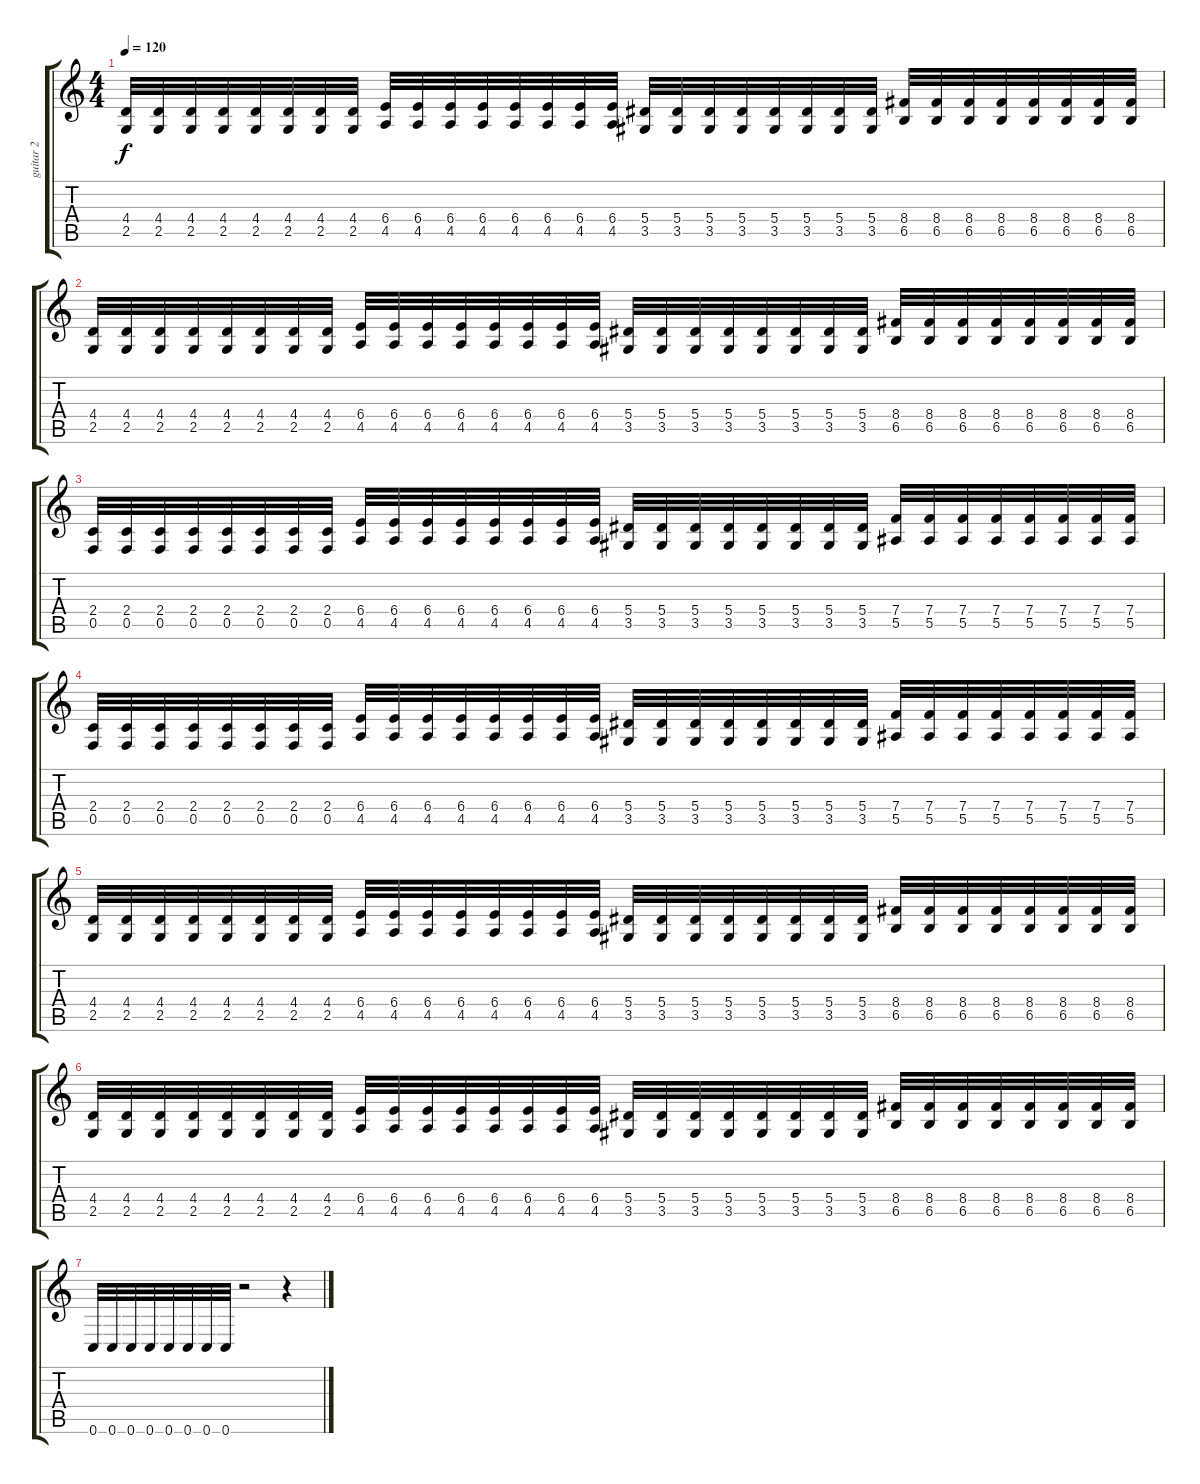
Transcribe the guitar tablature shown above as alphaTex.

\track ("guitar 2" "guitar 2") {instrument distortionguitar}
\staff {score tabs}
\tuning (C4 G3 Eb3 Bb2 F2 C2) {hide}
\ts (4 4)
\tempo 120
\clef g2
\ks c
(4.4 2.5).32{dy f} (4.4 2.5).32 (4.4 2.5).32 (4.4 2.5).32 (4.4 2.5).32 (4.4 2.5).32 (4.4 2.5).32 (4.4 2.5).32 (6.4 4.5).32 (6.4 4.5).32 (6.4 4.5).32 (6.4 4.5).32 (6.4 4.5).32 (6.4 4.5).32 (6.4 4.5).32 (6.4 4.5).32 (5.4 3.5).32 (5.4 3.5).32 (5.4 3.5).32 (5.4 3.5).32 (5.4 3.5).32 (5.4 3.5).32 (5.4 3.5).32 (5.4 3.5).32 (8.4 6.5).32 (8.4 6.5).32 (8.4 6.5).32 (8.4 6.5).32 (8.4 6.5).32 (8.4 6.5).32 (8.4 6.5).32 (8.4 6.5).32 |
(4.4 2.5).32 (4.4 2.5).32 (4.4 2.5).32 (4.4 2.5).32 (4.4 2.5).32 (4.4 2.5).32 (4.4 2.5).32 (4.4 2.5).32 (6.4 4.5).32 (6.4 4.5).32 (6.4 4.5).32 (6.4 4.5).32 (6.4 4.5).32 (6.4 4.5).32 (6.4 4.5).32 (6.4 4.5).32 (5.4 3.5).32 (5.4 3.5).32 (5.4 3.5).32 (5.4 3.5).32 (5.4 3.5).32 (5.4 3.5).32 (5.4 3.5).32 (5.4 3.5).32 (8.4 6.5).32 (8.4 6.5).32 (8.4 6.5).32 (8.4 6.5).32 (8.4 6.5).32 (8.4 6.5).32 (8.4 6.5).32 (8.4 6.5).32 |
(2.4 0.5).32 (2.4 0.5).32 (2.4 0.5).32 (2.4 0.5).32 (2.4 0.5).32 (2.4 0.5).32 (2.4 0.5).32 (2.4 0.5).32 (6.4 4.5).32 (6.4 4.5).32 (6.4 4.5).32 (6.4 4.5).32 (6.4 4.5).32 (6.4 4.5).32 (6.4 4.5).32 (6.4 4.5).32 (5.4 3.5).32 (5.4 3.5).32 (5.4 3.5).32 (5.4 3.5).32 (5.4 3.5).32 (5.4 3.5).32 (5.4 3.5).32 (5.4 3.5).32 (7.4 5.5).32 (7.4 5.5).32 (7.4 5.5).32 (7.4 5.5).32 (7.4 5.5).32 (7.4 5.5).32 (7.4 5.5).32 (7.4 5.5).32 |
(2.4 0.5).32 (2.4 0.5).32 (2.4 0.5).32 (2.4 0.5).32 (2.4 0.5).32 (2.4 0.5).32 (2.4 0.5).32 (2.4 0.5).32 (6.4 4.5).32 (6.4 4.5).32 (6.4 4.5).32 (6.4 4.5).32 (6.4 4.5).32 (6.4 4.5).32 (6.4 4.5).32 (6.4 4.5).32 (5.4 3.5).32 (5.4 3.5).32 (5.4 3.5).32 (5.4 3.5).32 (5.4 3.5).32 (5.4 3.5).32 (5.4 3.5).32 (5.4 3.5).32 (7.4 5.5).32 (7.4 5.5).32 (7.4 5.5).32 (7.4 5.5).32 (7.4 5.5).32 (7.4 5.5).32 (7.4 5.5).32 (7.4 5.5).32 |
(4.4 2.5).32 (4.4 2.5).32 (4.4 2.5).32 (4.4 2.5).32 (4.4 2.5).32 (4.4 2.5).32 (4.4 2.5).32 (4.4 2.5).32 (6.4 4.5).32 (6.4 4.5).32 (6.4 4.5).32 (6.4 4.5).32 (6.4 4.5).32 (6.4 4.5).32 (6.4 4.5).32 (6.4 4.5).32 (5.4 3.5).32 (5.4 3.5).32 (5.4 3.5).32 (5.4 3.5).32 (5.4 3.5).32 (5.4 3.5).32 (5.4 3.5).32 (5.4 3.5).32 (8.4 6.5).32 (8.4 6.5).32 (8.4 6.5).32 (8.4 6.5).32 (8.4 6.5).32 (8.4 6.5).32 (8.4 6.5).32 (8.4 6.5).32 |
(4.4 2.5).32 (4.4 2.5).32 (4.4 2.5).32 (4.4 2.5).32 (4.4 2.5).32 (4.4 2.5).32 (4.4 2.5).32 (4.4 2.5).32 (6.4 4.5).32 (6.4 4.5).32 (6.4 4.5).32 (6.4 4.5).32 (6.4 4.5).32 (6.4 4.5).32 (6.4 4.5).32 (6.4 4.5).32 (5.4 3.5).32 (5.4 3.5).32 (5.4 3.5).32 (5.4 3.5).32 (5.4 3.5).32 (5.4 3.5).32 (5.4 3.5).32 (5.4 3.5).32 (8.4 6.5).32 (8.4 6.5).32 (8.4 6.5).32 (8.4 6.5).32 (8.4 6.5).32 (8.4 6.5).32 (8.4 6.5).32 (8.4 6.5).32 |
0.6.32 0.6.32 0.6.32 0.6.32 0.6.32 0.6.32 0.6.32 0.6.32 r.2 r.4
